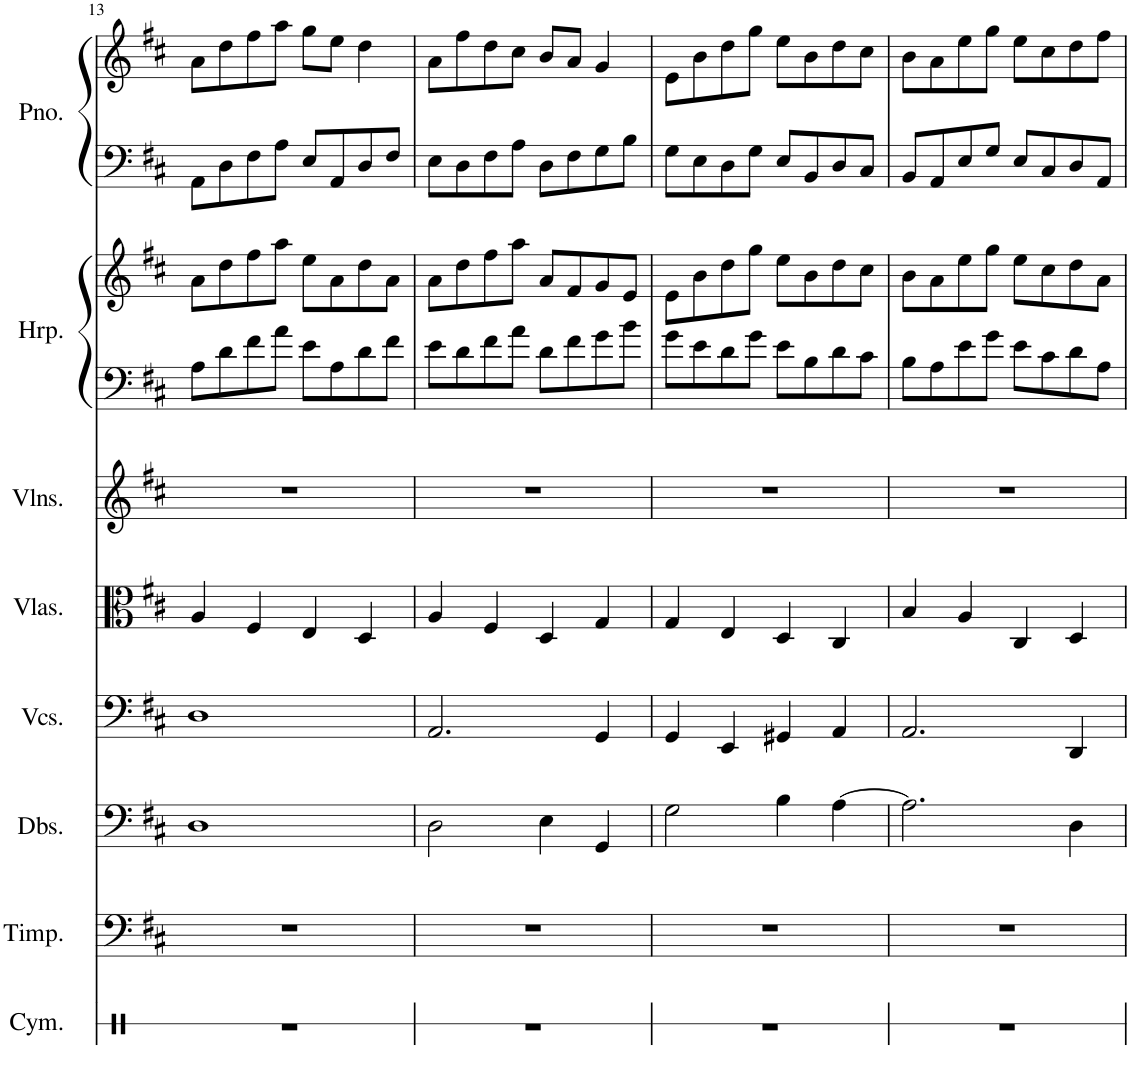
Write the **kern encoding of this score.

**kern	**kern	**kern	**kern	**kern	**kern	**kern	**kern	**kern	**kern
*part8	*part7	*part6	*part5	*part4	*part3	*part2	*part2	*part1	*part1
*staff10	*staff9	*staff8	*staff7	*staff6	*staff5	*staff4	*staff3	*staff2	*staff1
*I"Cymbal	*I"Timpani	*I"Double Basses	*I"Violoncellos	*I"Violas	*I"Violins	*I"Harp	*	*I"Piano	*
*I'Cym.	*I'Timp.	*I'Dbs.	*I'Vcs.	*I'Vlas.	*I'Vlns.	*I'Hrp.	*	*I'Pno.	*
!!LO:PB:g=z
*clefX	*clefF4	*clefF4	*clefF4	*clefC3	*clefG2	*clefF4	*clefG2	*clefF4	*clefG2
*	*	*Trd7c12	*	*	*	*	*	*	*
*k[]	*k[f#c#]	*k[f#c#]	*k[f#c#]	*k[f#c#]	*k[f#c#]	*k[f#c#]	*k[f#c#]	*k[f#c#]	*k[f#c#]
*M4/4	*M4/4	*M4/4	*M4/4	*M4/4	*M4/4	*M4/4	*M4/4	*M4/4	*M4/4
*met(c)	*met(c)	*met(c)	*met(c)	*met(c)	*met(c)	*met(c)	*met(c)	*met(c)	*met(c)
=13	=13	=13	=13	=13	=13	=13	=13	=13	=13
1r	1r	1D	1D	4A/	1r	8A\L	8a\L	8AA\L	8a\L
.	.	.	.	.	.	8d\	8dd\	8D\	8dd\
.	.	.	.	4F#/	.	8f#\	8ff#\	8F#\	8ff#\
.	.	.	.	.	.	8a\J	8aa\J	8A\J	8aa\J
.	.	.	.	4E/	.	8e\L	8ee\L	8E/L	8gg\L
.	.	.	.	.	.	8A\	8a\	8AA/	8ee\J
.	.	.	.	4D/	.	8d\	8dd\	8D/	4dd\
.	.	.	.	.	.	8f#\J	8a\J	8F#/J	.
=14	=14	=14	=14	=14	=14	=14	=14	=14	=14
1r	1r	2D\	2.AA/	4A/	1r	8e\L	8a\L	8E\L	8a\L
.	.	.	.	.	.	8d\	8dd\	8D\	8ff#\
.	.	.	.	4F#/	.	8f#\	8ff#\	8F#\	8dd\
.	.	.	.	.	.	8a\J	8aa\J	8A\J	8cc#\J
.	.	4E\	.	4D/	.	8d\L	8a/L	8D\L	8b/L
.	.	.	.	.	.	8f#\	8f#/	8F#\	8a/J
.	.	4GG/	4GG/	4G/	.	8g\	8g/	8G\	4g/
.	.	.	.	.	.	8b\J	8e/J	8B\J	.
=15	=15	=15	=15	=15	=15	=15	=15	=15	=15
1r	1r	2G\	4GG/	4G/	1r	8g\L	8e\L	8G\L	8e\L
.	.	.	.	.	.	8e\	8b\	8E\	8b\
.	.	.	4EE/	4E/	.	8d\	8dd\	8D\	8dd\
.	.	.	.	.	.	8g\J	8gg\J	8G\J	8gg\J
.	.	4B\	4GG#X/	4D/	.	8e\L	8ee\L	8E/L	8ee\L
.	.	.	.	.	.	8B\	8b\	8BB/	8b\
.	.	[4A\	4AA/	4C#/	.	8d\	8dd\	8D/	8dd\
.	.	.	.	.	.	8c#\J	8cc#\J	8C#/J	8cc#\J
=16	=16	=16	=16	=16	=16	=16	=16	=16	=16
1r	1r	2.A\]	2.AA/	4B/	1r	8B\L	8b\L	8BB/L	8b\L
.	.	.	.	.	.	8A\	8a\	8AA/	8a\
.	.	.	.	4A/	.	8e\	8ee\	8E/	8ee\
.	.	.	.	.	.	8g\J	8gg\J	8G/J	8gg\J
.	.	.	.	4C#/	.	8e\L	8ee\L	8E/L	8ee\L
.	.	.	.	.	.	8c#\	8cc#\	8C#/	8cc#\
.	.	4D\	4DD/	4D/	.	8d\	8dd\	8D/	8dd\
.	.	.	.	.	.	8A\J	8a\J	8AA/J	8ff#\J
=	=	=	=	=	=	=	=	=	=
*-	*-	*-	*-	*-	*-	*-	*-	*-	*-
